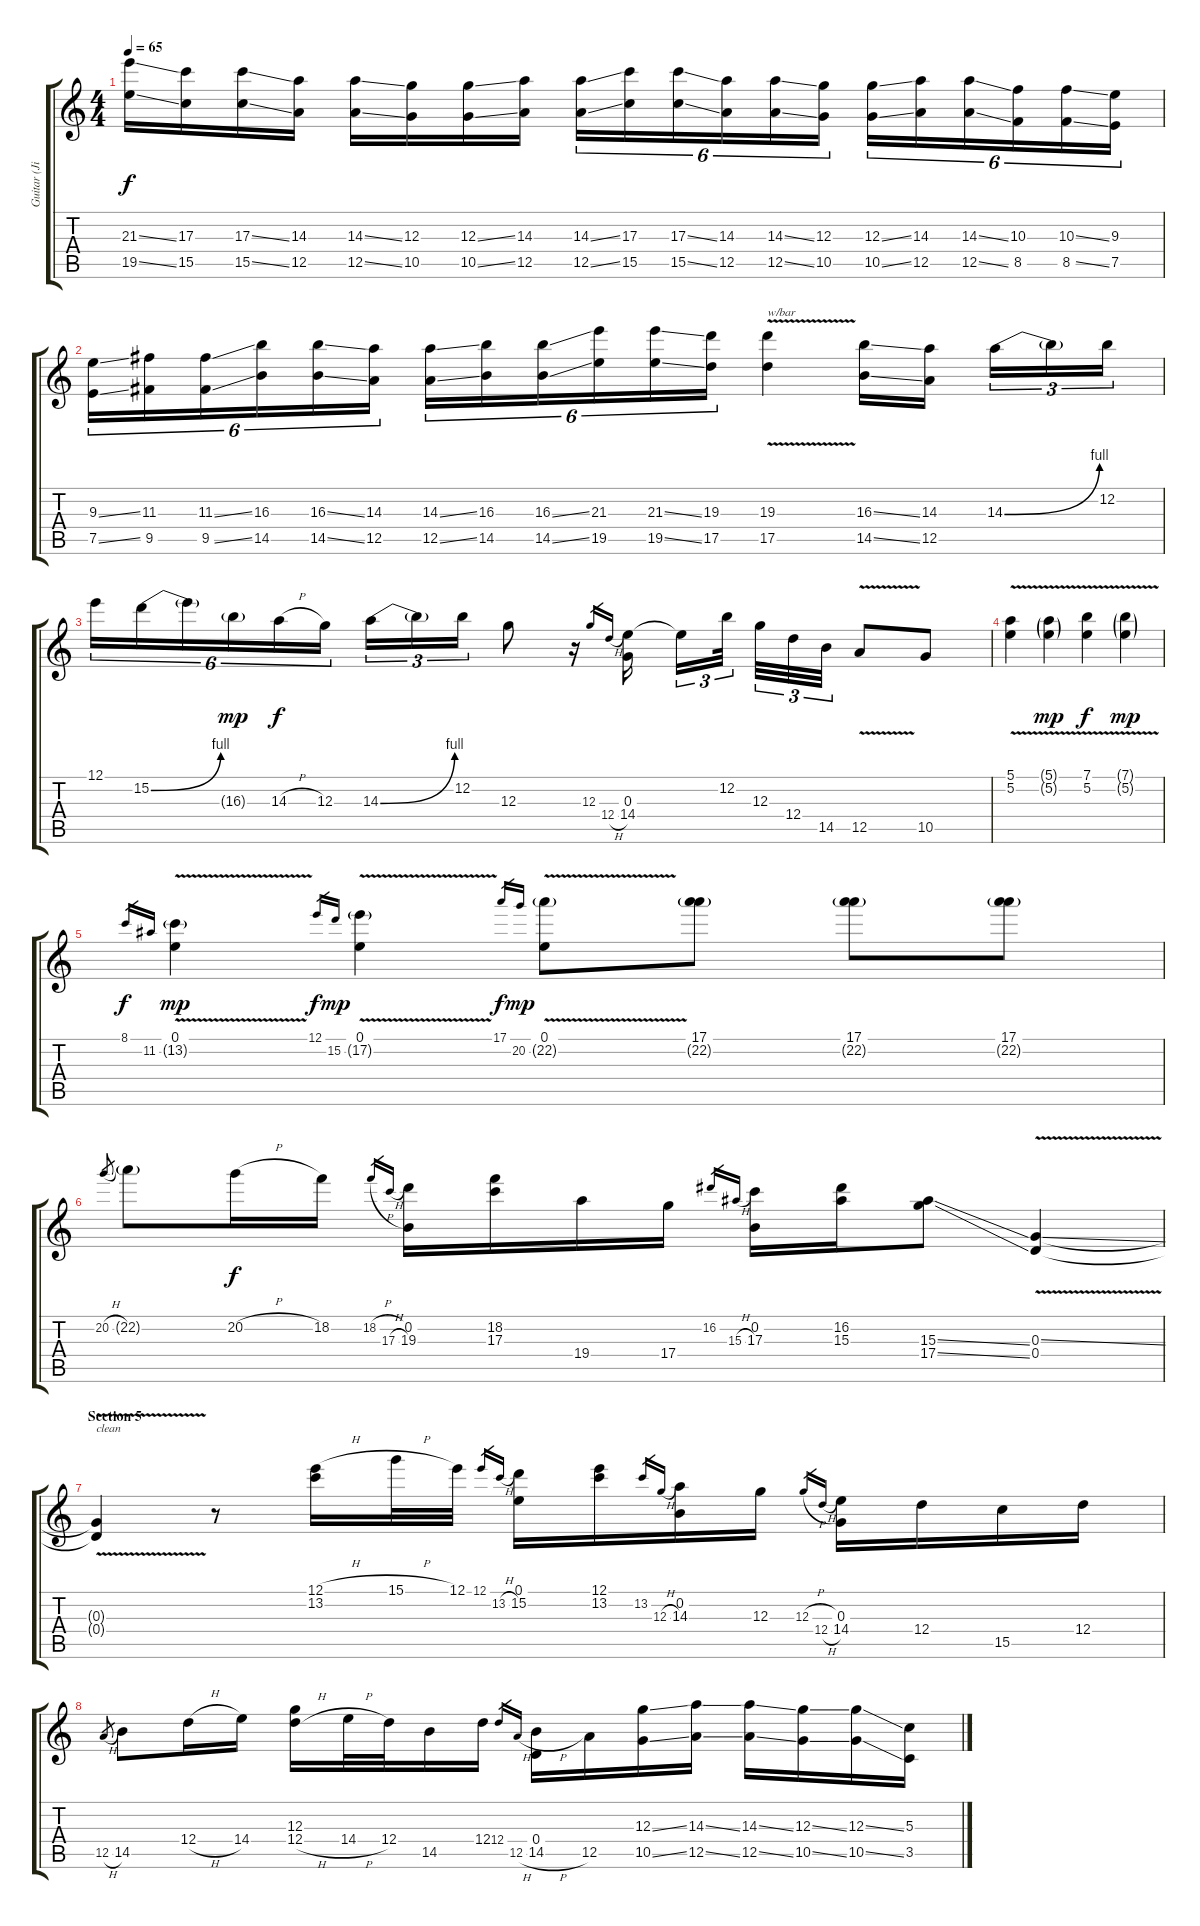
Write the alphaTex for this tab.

\track ("Guitar (Jimi Hendrix)" "Guitar (Ji") {instrument acousticguitarnylon}
\staff {score tabs}
\tuning (E4 B3 G3 D3 A2 E2) {hide}
\ts (4 4)
\tempo 65
\clef g2
\ks c
(21.3{ss} 19.5{ss}).16{dy f} (17.3 15.5).16 (17.3{ss} 15.5{ss}).16 (14.3 12.5).16 (14.3{ss} 12.5{ss}).16 (12.3 10.5).16 (12.3{ss} 10.5{ss}).16 (14.3 12.5).16 (14.3{ss} 12.5{ss}).16{tu (6 4)} (17.3 15.5).16{tu (6 4)} (17.3{ss} 15.5{ss}).16{tu (6 4)} (14.3 12.5).16{tu (6 4)} (14.3{ss} 12.5{ss}).16{tu (6 4)} (12.3 10.5).16{tu (6 4)} (12.3{ss} 10.5{ss}).16{tu (6 4)} (14.3 12.5).16{tu (6 4)} (14.3{ss} 12.5{ss}).16{tu (6 4)} (10.3 8.5).16{tu (6 4)} (10.3{ss} 8.5{ss}).16{tu (6 4)} (9.3 7.5).16{tu (6 4)} |
(9.3{ss} 7.5{ss}).16{tu (6 4)} (11.3 9.5).16{tu (6 4)} (11.3{ss} 9.5{ss}).16{tu (6 4)} (16.3 14.5).16{tu (6 4)} (16.3{ss} 14.5{ss}).16{tu (6 4)} (14.3 12.5).16{tu (6 4)} (14.3{ss} 12.5{ss}).16{tu (6 4)} (16.3 14.5).16{tu (6 4)} (16.3{ss} 14.5{ss}).16{tu (6 4)} (21.3 19.5).16{tu (6 4)} (21.3{ss} 19.5{ss}).16{tu (6 4)} (19.3 17.5).16{tu (6 4)} (19.3 17.5{v}).4{txt "w/bar"} (16.3{ss} 14.5{ss}).16 (14.3 12.5).16 14.3{be (bend 0 0 60 4)}.16{tu (3 2)} 14.3{t}.16{tu (3 2)} 12.2.16{tu (3 2)} |
12.1.16{tu (6 4)} 15.2{be (bend 0 0 60 4)}.16{tu (6 4)} 15.2{t}.16{tu (6 4)} 16.3{g}.16{tu (6 4) dy mp} 14.3{h}.16{tu (6 4) dy f} 12.3.16{tu (6 4)} 14.3{be (bend 0 0 60 4)}.16{tu (3 2)} 14.3{t}.16{tu (3 2)} 12.2.16{tu (3 2)} 12.3.8 r.16 12.3.16{gr} 12.4{h}.16{gr} (0.3 14.4).16 14.4{t}.16{tu (3 2)} 12.2.32{tu (3 2)} 12.3.32{tu (3 2)} 12.4.32{tu (3 2)} 14.5.32{tu (3 2)} 12.5{v}.8 10.5.8 |
(5.1{v} 5.2{v}).4 (5.1{v g} 5.2{v g}).4{dy mp} (7.1{v} 5.2{v}).4{dy f} (7.1{v g} 5.2{v g}).4{dy mp} |
8.1.16{gr dy f} 11.2.16{gr} (0.1 13.2{v g}).4{dy mp} 12.1.16{gr dy f} 15.2.16{gr dy mp} (0.1 17.2{v g}).4 17.1.16{gr dy f} 20.2.16{gr dy mp} (0.1 22.2{v g}).8 (17.1 22.2{g}).8 (17.1 22.2{g}).8 (17.1 22.2{g}).8 |
20.2{h}.8{gr} 22.2{g}.8 20.2{h}.16{dy f} 18.2.16 18.2{h}.16{gr} 17.3{h}.16{gr} (0.2 19.3).16 (18.2 17.3).16 19.4.16 17.4.16 16.2.16{gr} 15.3{h}.16{gr} (0.2 17.3).16 (16.2 15.3).16 (15.3{ss} 17.4{ss}).8 (0.3{ss} 0.4{v}).4 |
\section ("" "Section 5")
(0.3{t} 0.4{t}).4{txt "clean"} r.8 (12.1{h} 13.2).16 15.1{h}.32 12.1.32 12.1.16{gr} 13.2{h}.16{gr} (0.1 15.2).16 (12.1 13.2).16 13.2.16{gr} 12.3{h}.16{gr} (0.2 14.3).16 12.3.16 12.3{h}.16{gr} 12.4{h}.16{gr} (0.3 14.4).16 12.4.16 15.5.16 12.4.16 |
12.5{h}.8{gr} 14.5.8 12.4{h}.16 14.4.16 (12.3 12.4{h}).16 14.4{h}.32 12.4.32 14.5.16 12.4.16 12.4.16{gr} 12.5{h}.16{gr} (0.4 14.5{h}).16 12.5.16 (12.3{ss} 10.5{ss}).16 (14.3{ss} 12.5{ss}).16 (14.3{ss} 12.5{ss}).16 (12.3{ss} 10.5{ss}).16 (12.3{ss} 10.5{ss}).16 (5.3 3.5).16
